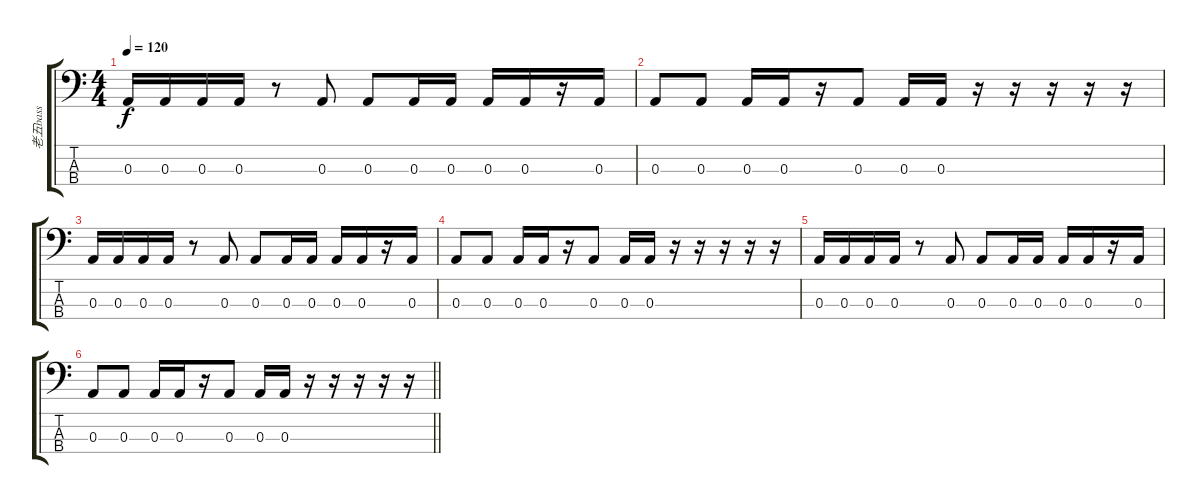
\track ("老五bass" "老五bass") {instrument electricbassfinger}
\staff {score tabs}
\tuning (G2 D2 A1 E1) {hide}
\ts (4 4)
\tempo 120
\clef f4
\ks c
0.3.16{dy f} 0.3.16 0.3.16 0.3.16 r.8 0.3.8 0.3.8 0.3.16 0.3.16 0.3.16 0.3.16 r.16 0.3.16 |
0.3.8 0.3.8 0.3.16 0.3.16 r.16 0.3.8 0.3.16 0.3.16 r.16 r.16 r.16 r.16 r.16 |
0.3.16 0.3.16 0.3.16 0.3.16 r.8{txt ""} 0.3.8 0.3.8 0.3.16 0.3.16 0.3.16 0.3.16 r.16 0.3.16 |
0.3.8 0.3.8 0.3.16 0.3.16 r.16 0.3.8 0.3.16 0.3.16 r.16 r.16 r.16 r.16 r.16 |
0.3.16 0.3.16 0.3.16 0.3.16 r.8 0.3.8 0.3.8 0.3.16 0.3.16 0.3.16 0.3.16 r.16 0.3.16 |
\barLineRight lightlight
0.3.8 0.3.8 0.3.16 0.3.16 r.16 0.3.8 0.3.16 0.3.16 r.16 r.16 r.16 r.16 r.16
